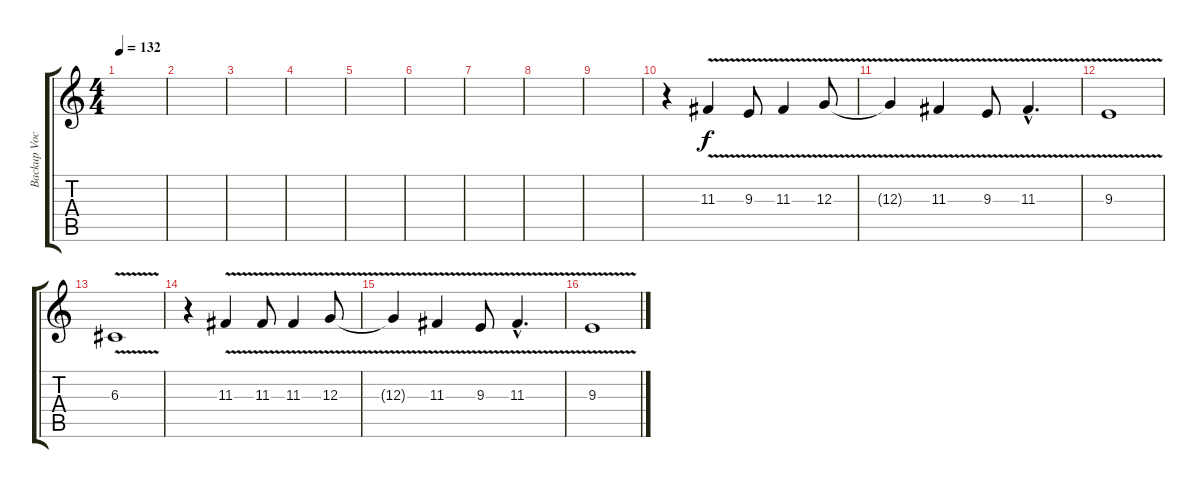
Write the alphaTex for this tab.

\track ("Backup Vocals" "Backup Voc") {instrument lead6voice}
\staff {score tabs}
\tuning (E4 B3 G3 D3 A2 E2) {hide}
\ts (4 4)
\tempo 132
\clef g2
\ks c
|
|
|
|
|
|
|
|
|
r.4 11.3{v}.4 9.3{v}.8 11.3{v}.4 12.3{v}.8 |
12.3{t}.4 11.3{v}.4 9.3{v}.8 11.3{v hac}.4{d} |
9.3{v}.1 |
6.3{v}.1 |
r.4 11.3{v}.4 11.3{v}.8 11.3{v}.4 12.3{v}.8 |
12.3{t}.4 11.3{v}.4 9.3{v}.8 11.3{v hac}.4{d} |
9.3{v}.1
